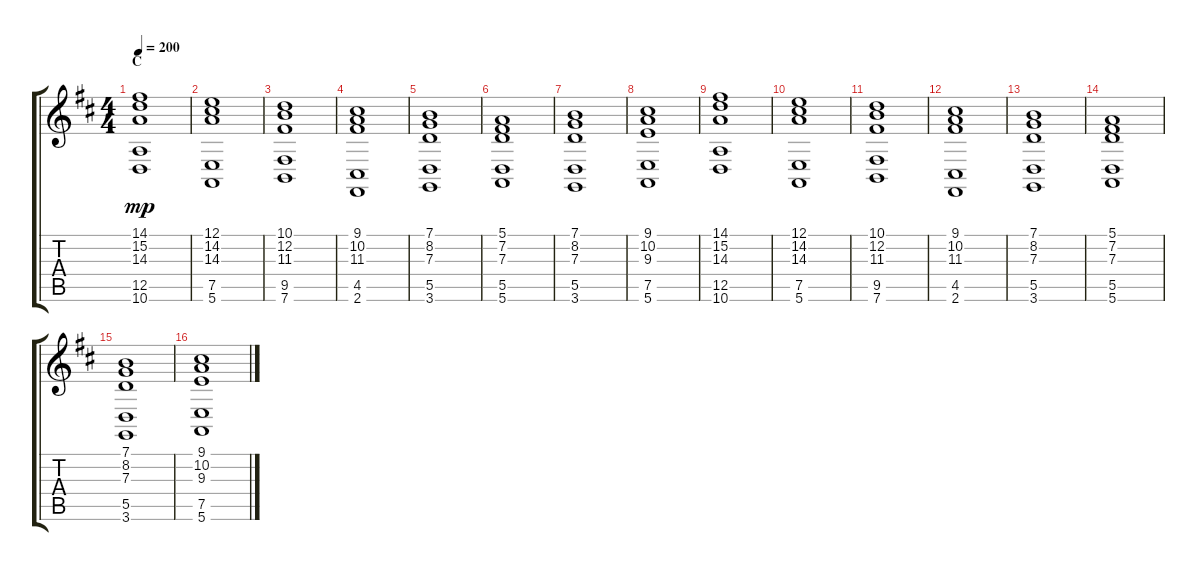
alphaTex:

\track "" {instrument stringensemble1}
\staff {score tabs}
\tuning (E4 B3 G3 D3 A2 E2) {hide}
\ts (4 4)
\section ("" "C")
\tempo 200
\clef g2
\ks d
(14.1 15.2 14.3 12.5 10.6).1{dy mp} |
(12.1 14.2 14.3 7.5 5.6).1 |
(10.1 12.2 11.3 9.5 7.6).1 |
(9.1 10.2 11.3 4.5 2.6).1 |
(7.1 8.2 7.3 5.5 3.6).1 |
(5.1 7.2 7.3 5.5 5.6).1 |
(7.1 8.2 7.3 5.5 3.6).1 |
(9.1 10.2 9.3 7.5 5.6).1 |
(14.1 15.2 14.3 12.5 10.6).1 |
(12.1 14.2 14.3 7.5 5.6).1 |
(10.1 12.2 11.3 9.5 7.6).1 |
(9.1 10.2 11.3 4.5 2.6).1 |
(7.1 8.2 7.3 5.5 3.6).1 |
(5.1 7.2 7.3 5.5 5.6).1 |
(7.1 8.2 7.3 5.5 3.6).1 |
(9.1 10.2 9.3 7.5 5.6).1
